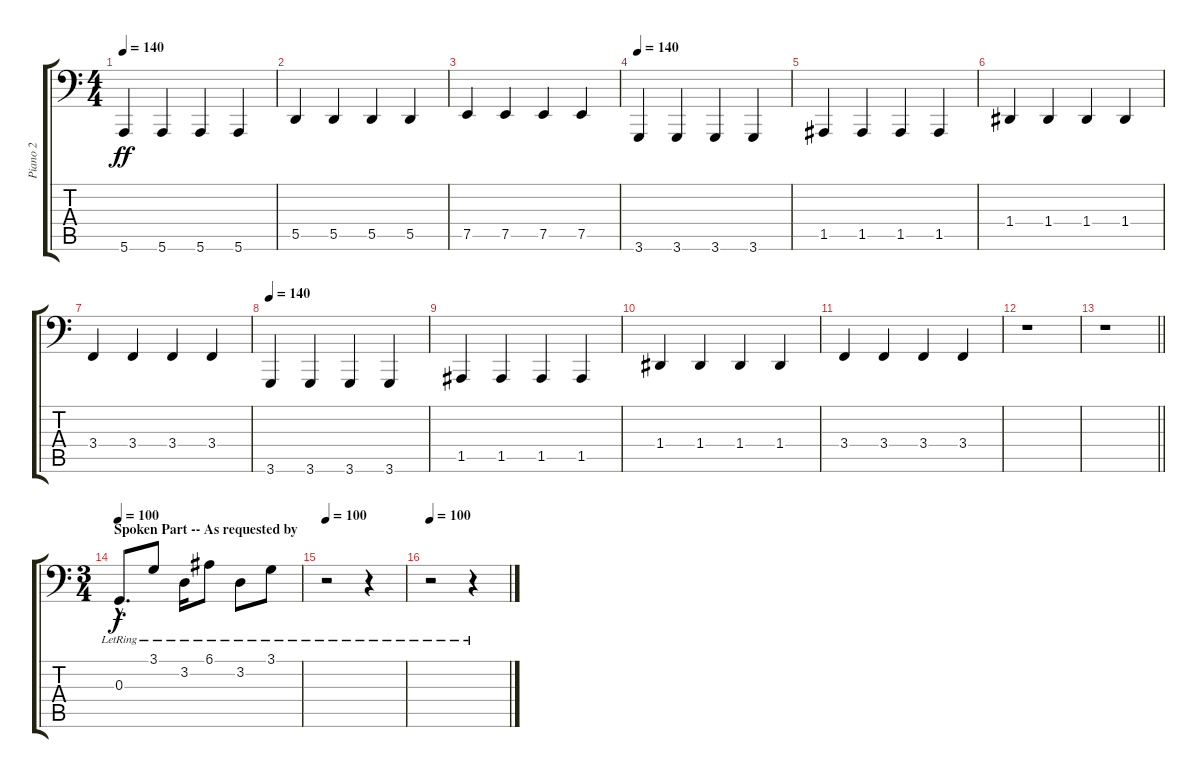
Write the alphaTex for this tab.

\track ("Piano 2" "Piano 2") {instrument acousticgrandpiano}
\staff {score tabs}
\tuning (E3 B2 G2 D2 A1 E1) {hide}
\ts (4 4)
\tempo 140
\clef f4
\ks c
5.6.4{dy ff} 5.6.4 5.6.4 5.6.4 |
5.5.4 5.5.4 5.5.4 5.5.4 |
7.5.4 7.5.4 7.5.4 7.5.4 |
\tempo 140
3.6.4 3.6.4 3.6.4 3.6.4 |
1.5.4 1.5.4 1.5.4 1.5.4 |
1.4.4 1.4.4 1.4.4 1.4.4 |
3.4.4 3.4.4 3.4.4 3.4.4 |
\tempo 140
3.6.4 3.6.4 3.6.4 3.6.4 |
1.5.4 1.5.4 1.5.4 1.5.4 |
1.4.4 1.4.4 1.4.4 1.4.4 |
3.4.4 3.4.4 3.4.4 3.4.4 |
r.1 |
\barLineRight lightlight
r.1 |
\ts (3 4)
\section ("" "Spoken Part -- As requested by")
\tempo 100
0.3{hac lr}.8{d dy f balance 8 instrument acousticguitarsteel} 3.1{lr}.8 3.2{lr}.16 6.1{lr}.8 3.2{lr}.8 3.1{lr}.8 |
\tempo 100
r.2 r.4 |
\tempo 100
r.2 r.4
